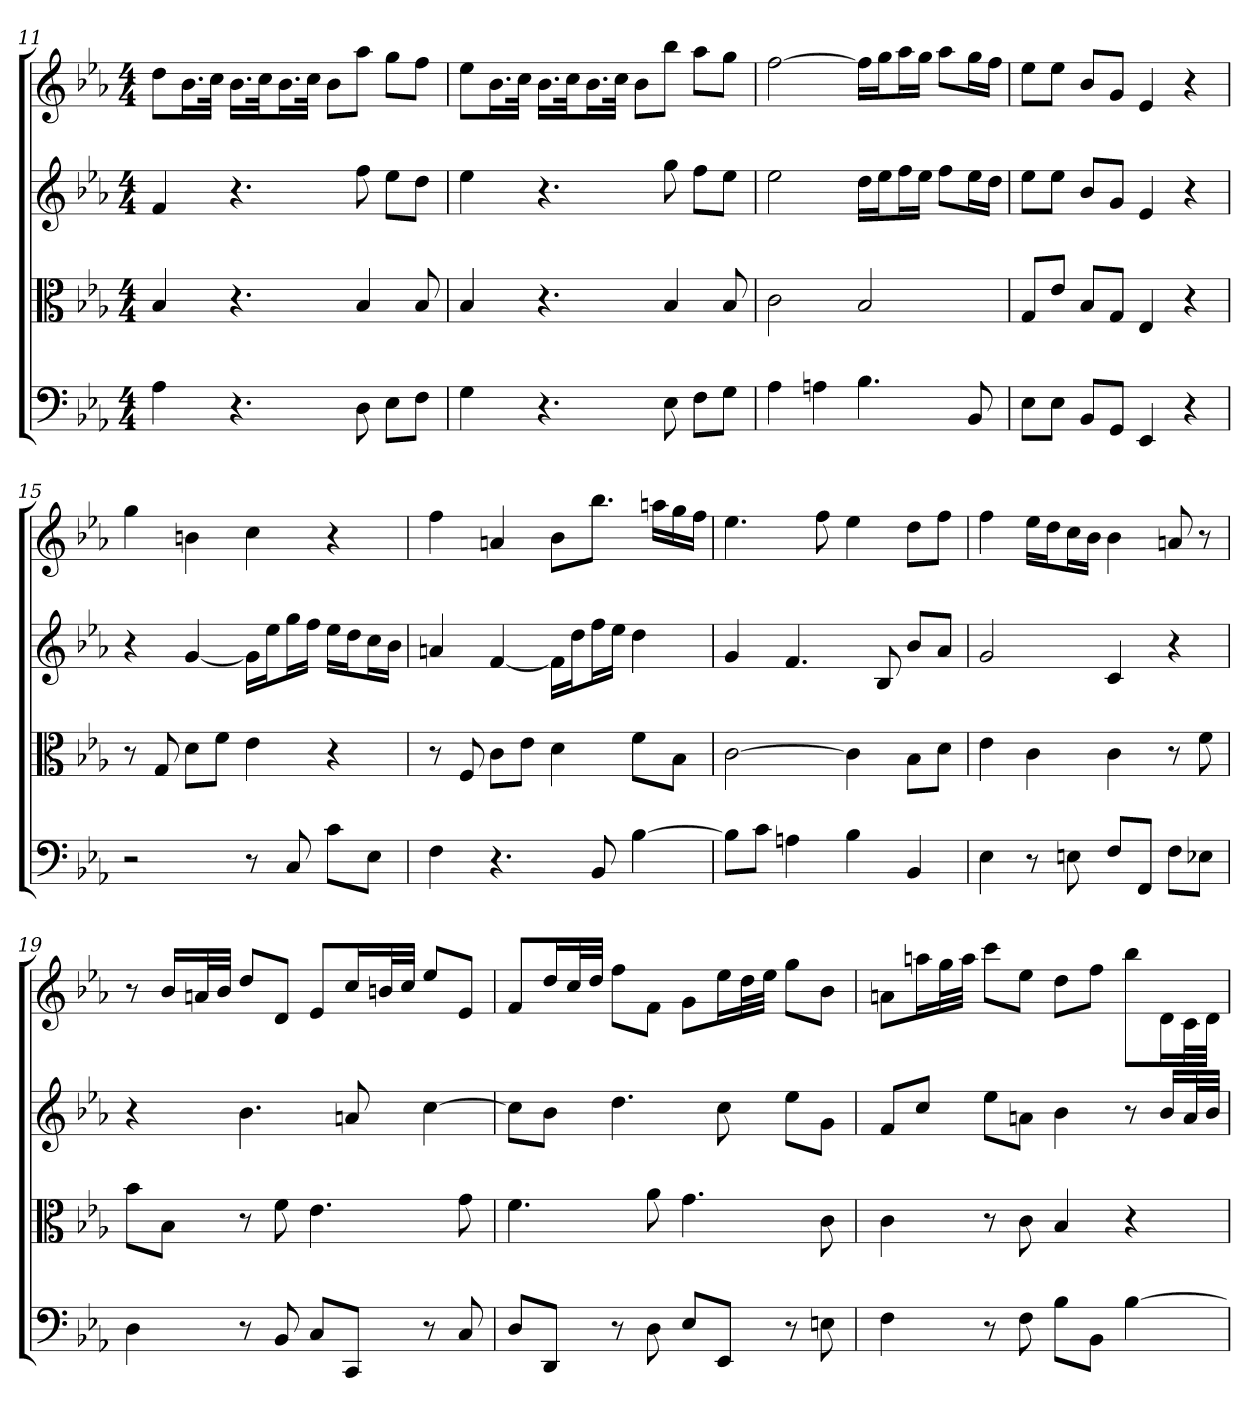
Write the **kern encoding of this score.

**kern	**kern	**kern	**kern
*part4	*part3	*part2	*part1
*staff4	*staff3	*staff2	*staff1
*clefF4	*clefC3	*	*
*k[b-e-a-]	*k[b-e-a-]	*k[b-e-a-]	*k[b-e-a-]
*E-:	*E-:	*E-:	*E-:
*M4/4	*M4/4	*M4/4	*M4/4
=11	=11	=11	=11
4A-	4B-	4f	8ddL
.	.	.	16.b-L
.	.	.	32ccJJk
4.r	4.r	4.r	16.b-LL
.	.	.	32ccJk
.	.	.	16.b-L
.	.	.	32ccJJk
.	.	.	8b-L
8D	4B-	8ff	8aa-J
8E-\L	.	8ee-L	8ggL
8F\J	8B-	8ddJ	8ffJ
=12	=12	=12	=12
4G	4B-	4ee-	8ee-L
.	.	.	16.b-L
.	.	.	32ccJJk
4.r	4.r	4.r	16.b-LL
.	.	.	32ccJk
.	.	.	16.b-L
.	.	.	32ccJJk
.	.	.	8b-L
8E-	4B-	8gg	8bb-J
8F\L	.	8ffL	8aa-L
8G\J	8B-	8ee-J	8ggJ
=13	=13	=13	=13
4A-	2c	2ee-	[2ff
4An	.	.	.
4.B-	2B-	16ddLL	16ffLL]
.	.	16ee-J	16ggJ
.	.	16ffL	16aa-L
.	.	16ee-JJ	16ggJJ
.	.	8ffL	8aa-L
8BB-	.	16ee-L	16ggL
.	.	16ddJJ	16ffJJ
=14	=14	=14	=14
8E-\L	8G/L	8ee-L	8ee-L
8E-\J	8e-/J	8ee-J	8ee-J
8BB-/L	8B-/L	8b-L	8b-L
8GG/J	8G/J	8gJ	8gJ
4EE-	4E-	4e-	4e-
4r	4r	4r	4r
=15	=15	=15	=15
2r	8r	4r	4gg
.	8G	.	.
.	8d\L	[4g	4bn
.	8f\J	.	.
8r	4e-	16gLL]	4cc
.	.	16ee-J	.
8C	.	16ggL	.
.	.	16ffJJ	.
8c\L	4r	16ee-LL	4r
.	.	16ddJ	.
8E-\J	.	16ccL	.
.	.	16b-JJ	.
=16	=16	=16	=16
4F	8r	4an	4ff
.	8F	.	.
4.r	8c\L	[4f	4an
.	8e-\J	.	.
.	4d	16fLL]	8b-L
.	.	16ddJ	.
8BB-	.	16ffL	8.bb-J
.	.	16ee-JJ	.
[4B-	8f\L	4dd	.
.	.	.	16aanLL
.	8B-\J	.	16gg
.	.	.	16ffJJ
=17	=17	=17	=17
8B-\L]	[2c	4g	4.ee-
8c\J	.	.	.
4An	.	4.f	.
.	.	.	8ff
4B-	4c]	.	4ee-
.	.	8B-	.
4BB-	8B-\L	8b-L	8ddL
.	8d\J	8a-J	8ffJ
=18	=18	=18	=18
4E-	4e-	2g	4ff
8r	4c	.	16ee-LL
.	.	.	16ddJ
8En	.	.	16ccL
.	.	.	16b-JJ
8F/L	4c	4c	4b-
8FF/J	.	.	.
8F\L	8r	4r	8an
8E-X\J	8f	.	8r
=19	=19	=19	=19
4D	8b-\L	4r	8r
.	8B-\J	.	16b-LL
.	.	.	32anL
.	.	.	32b-JJJ
8r	8r	4.b-	8ddL
8BB-	8f	.	8dJ
8C/L	4.e-	.	8e-L
8CC/J	.	8an	16ccL
.	.	.	32bnL
.	.	.	32ccJJJ
8r	.	[4cc	8ee-L
8C	8g	.	8e-J
=20	=20	=20	=20
8D/L	4.f	8ccL]	8fL
8DD/J	.	8b-J	16ddL
.	.	.	32ccL
.	.	.	32ddJJJ
8r	.	4.dd	8ffL
8D	8a-	.	8fJ
8E-/L	4.g	.	8gL
8EE-/J	.	8cc	16ee-L
.	.	.	32ddL
.	.	.	32ee-JJJ
8r	.	8ee-L	8ggL
8En	8c	8gJ	8b-J
=21	=21	=21	=21
4F	4c	8fL	8anL
.	.	8ccJ	16aanL
.	.	.	32ggL
.	.	.	32aaJJJ
8r	8r	8ee-L	8cccL
8F	8c	8anJ	8ee-J
8B-\L	4B-	4b-	8ddL
8BB-\J	.	.	8ffJ
[4B-	4r	8r	8bb-L
.	.	16b-LL	16dL
.	.	32aL	32cL
.	.	32b-JJJ	32dJJJ
=	=	=	=
*-	*-	*-	*-
